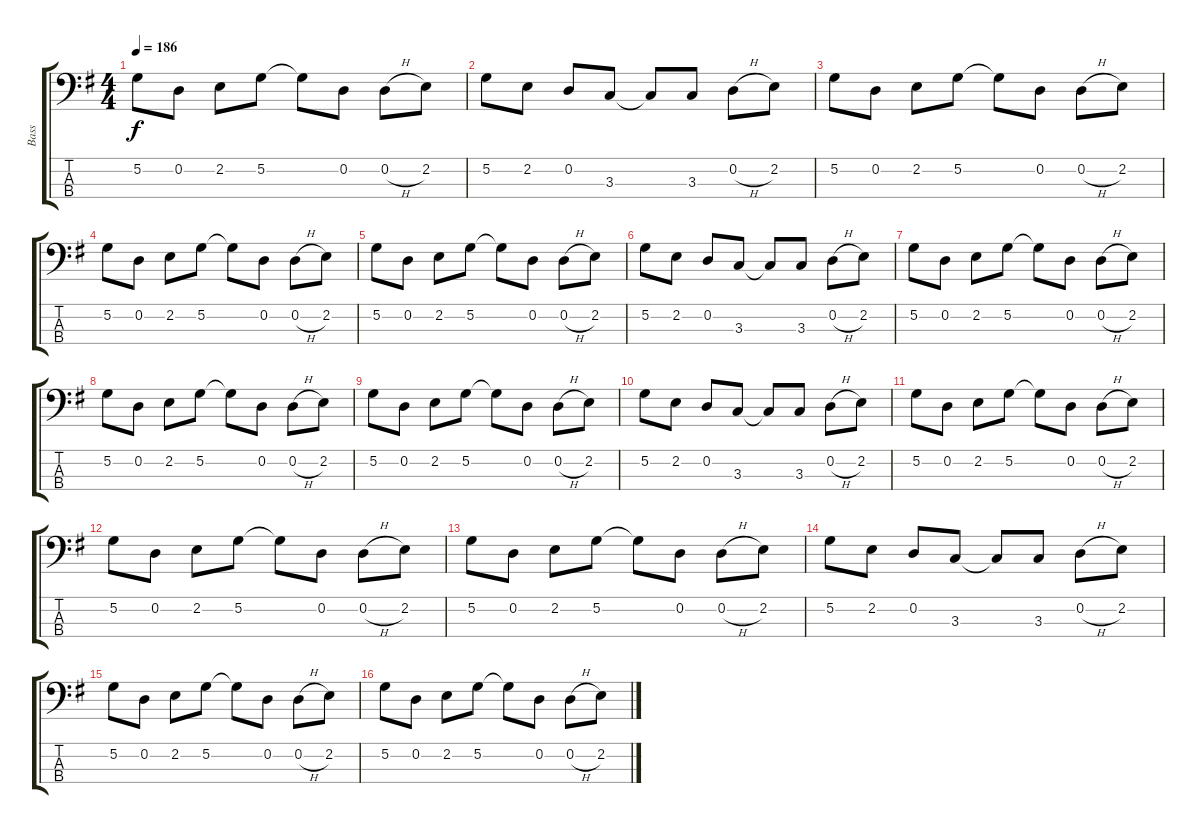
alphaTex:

\track ("Bass" "Bass") {instrument electricbassfinger}
\staff {score tabs}
\tuning (G2 D2 A1 E1) {hide}
\ts (4 4)
\tempo 186
\clef f4
\ks g
5.2.8{dy f} 0.2.8 2.2.8 5.2.8 5.2{t}.8 0.2.8 0.2{h}.8 2.2.8 |
5.2.8 2.2.8 0.2.8 3.3.8 3.3{t}.8 3.3.8 0.2{h}.8 2.2.8 |
5.2.8 0.2.8 2.2.8 5.2.8 5.2{t}.8 0.2.8 0.2{h}.8 2.2.8 |
5.2.8 0.2.8 2.2.8 5.2.8 5.2{t}.8 0.2.8 0.2{h}.8 2.2.8 |
5.2.8 0.2.8 2.2.8 5.2.8 5.2{t}.8 0.2.8 0.2{h}.8 2.2.8 |
5.2.8 2.2.8 0.2.8 3.3.8 3.3{t}.8 3.3.8 0.2{h}.8 2.2.8 |
5.2.8 0.2.8 2.2.8 5.2.8 5.2{t}.8 0.2.8 0.2{h}.8 2.2.8 |
5.2.8 0.2.8 2.2.8 5.2.8 5.2{t}.8 0.2.8 0.2{h}.8 2.2.8 |
5.2.8 0.2.8 2.2.8 5.2.8 5.2{t}.8 0.2.8 0.2{h}.8 2.2.8 |
5.2.8 2.2.8 0.2.8 3.3.8 3.3{t}.8 3.3.8 0.2{h}.8 2.2.8 |
5.2.8 0.2.8 2.2.8 5.2.8 5.2{t}.8 0.2.8 0.2{h}.8 2.2.8 |
5.2.8 0.2.8 2.2.8 5.2.8 5.2{t}.8 0.2.8 0.2{h}.8 2.2.8 |
5.2.8 0.2.8 2.2.8 5.2.8 5.2{t}.8 0.2.8 0.2{h}.8 2.2.8 |
5.2.8 2.2.8 0.2.8 3.3.8 3.3{t}.8 3.3.8 0.2{h}.8 2.2.8 |
5.2.8 0.2.8 2.2.8 5.2.8 5.2{t}.8 0.2.8 0.2{h}.8 2.2.8 |
5.2.8 0.2.8 2.2.8 5.2.8 5.2{t}.8 0.2.8 0.2{h}.8 2.2.8
